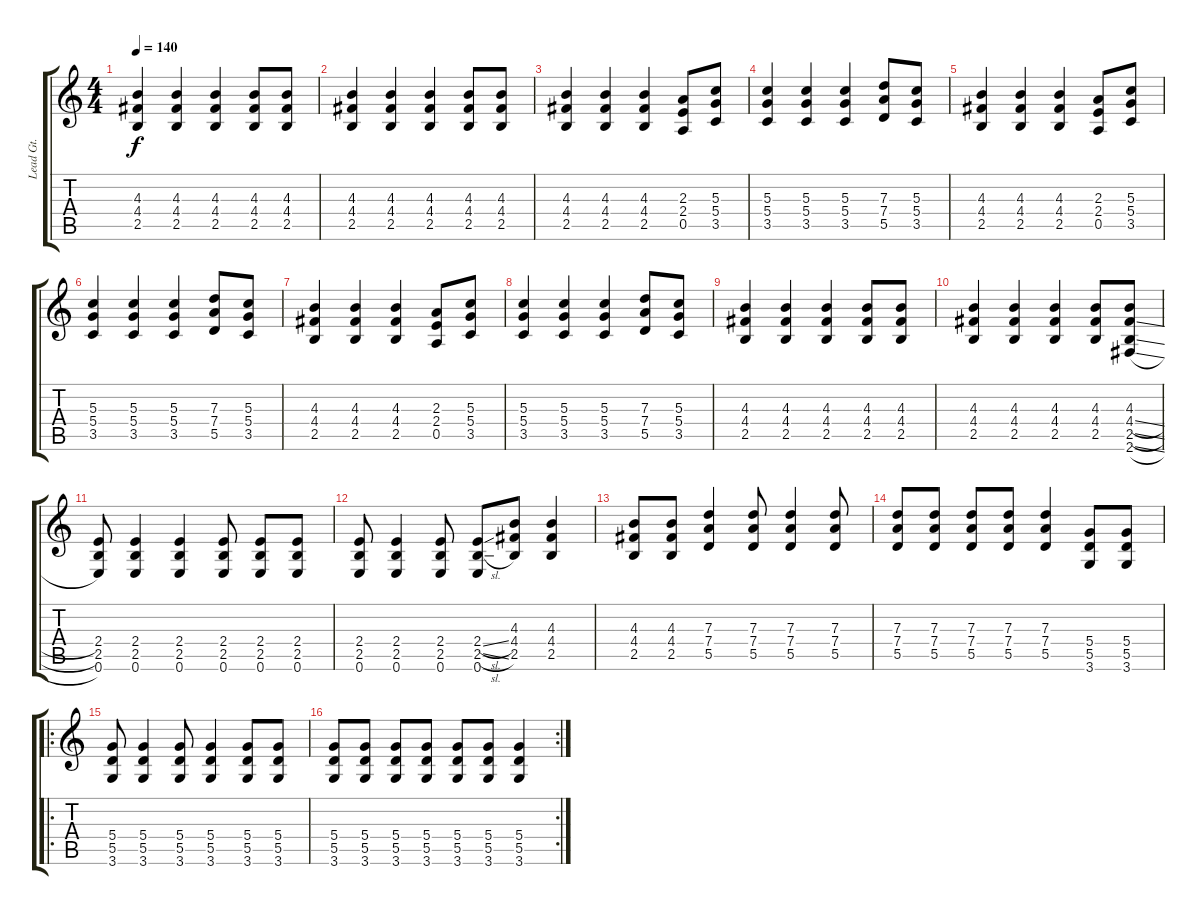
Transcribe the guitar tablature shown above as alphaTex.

\track ("Lead Gt." "Lead Gt.") {instrument distortionguitar}
\staff {score tabs}
\tuning (E4 B3 G3 D3 A2 E2) {hide}
\ts (4 4)
\tempo 140
\clef g2
\ks c
(4.3 4.4 2.5).4{dy f} (4.3 4.4 2.5).4 (4.3 4.4 2.5).4 (4.3 4.4 2.5).8 (4.3 4.4 2.5).8 |
(4.3 4.4 2.5).4 (4.3 4.4 2.5).4 (4.3 4.4 2.5).4 (4.3 4.4 2.5).8 (4.3 4.4 2.5).8 |
(4.3 4.4 2.5).4 (4.3 4.4 2.5).4 (4.3 4.4 2.5).4 (2.3 2.4 0.5).8 (5.3 5.4 3.5).8 |
(5.3 5.4 3.5).4 (5.3 5.4 3.5).4 (5.3 5.4 3.5).4 (7.3 7.4 5.5).8 (5.3 5.4 3.5).8 |
(4.3 4.4 2.5).4 (4.3 4.4 2.5).4 (4.3 4.4 2.5).4 (2.3 2.4 0.5).8 (5.3 5.4 3.5).8 |
(5.3 5.4 3.5).4 (5.3 5.4 3.5).4 (5.3 5.4 3.5).4 (7.3 7.4 5.5).8 (5.3 5.4 3.5).8 |
(4.3 4.4 2.5).4 (4.3 4.4 2.5).4 (4.3 4.4 2.5).4 (2.3 2.4 0.5).8 (5.3 5.4 3.5).8 |
(5.3 5.4 3.5).4 (5.3 5.4 3.5).4 (5.3 5.4 3.5).4 (7.3 7.4 5.5).8 (5.3 5.4 3.5).8 |
(4.3 4.4 2.5).4 (4.3 4.4 2.5).4 (4.3 4.4 2.5).4 (4.3 4.4 2.5).8 (4.3 4.4 2.5).8 |
(4.3 4.4 2.5).4 (4.3 4.4 2.5).4 (4.3 4.4 2.5).4 (4.3 4.4 2.5).8 (4.3 4.4{sl} 2.5{sl} 2.6{sl}).8 |
(2.4 2.5 0.6).8 (2.4 2.5 0.6).4 (2.4 2.5 0.6).4 (2.4 2.5 0.6).8 (2.4 2.5 0.6).8 (2.4 2.5 0.6).8 |
(2.4 2.5 0.6).8 (2.4 2.5 0.6).4 (2.4 2.5 0.6).8 (2.4{sl} 2.5{sl} 0.6).8 (4.3 4.4 2.5).8 (4.3 4.4 2.5).4 |
(4.3 4.4 2.5).8 (4.3 4.4 2.5).8 (7.3 7.4 5.5).4 (7.3 7.4 5.5).8 (7.3 7.4 5.5).4 (7.3 7.4 5.5).8 |
(7.3 7.4 5.5).8 (7.3 7.4 5.5).8 (7.3 7.4 5.5).8 (7.3 7.4 5.5).8 (7.3 7.4 5.5).4 (5.4 5.5 3.6).8 (5.4 5.5 3.6).8 |
\ro
(5.4 5.5 3.6).8 (5.4 5.5 3.6).4 (5.4 5.5 3.6).8 (5.4 5.5 3.6).4 (5.4 5.5 3.6).8 (5.4 5.5 3.6).8 |
\rc 2
(5.4 5.5 3.6).8 (5.4 5.5 3.6).8 (5.4 5.5 3.6).8 (5.4 5.5 3.6).8 (5.4 5.5 3.6).8 (5.4 5.5 3.6).8 (5.4 5.5 3.6).4
